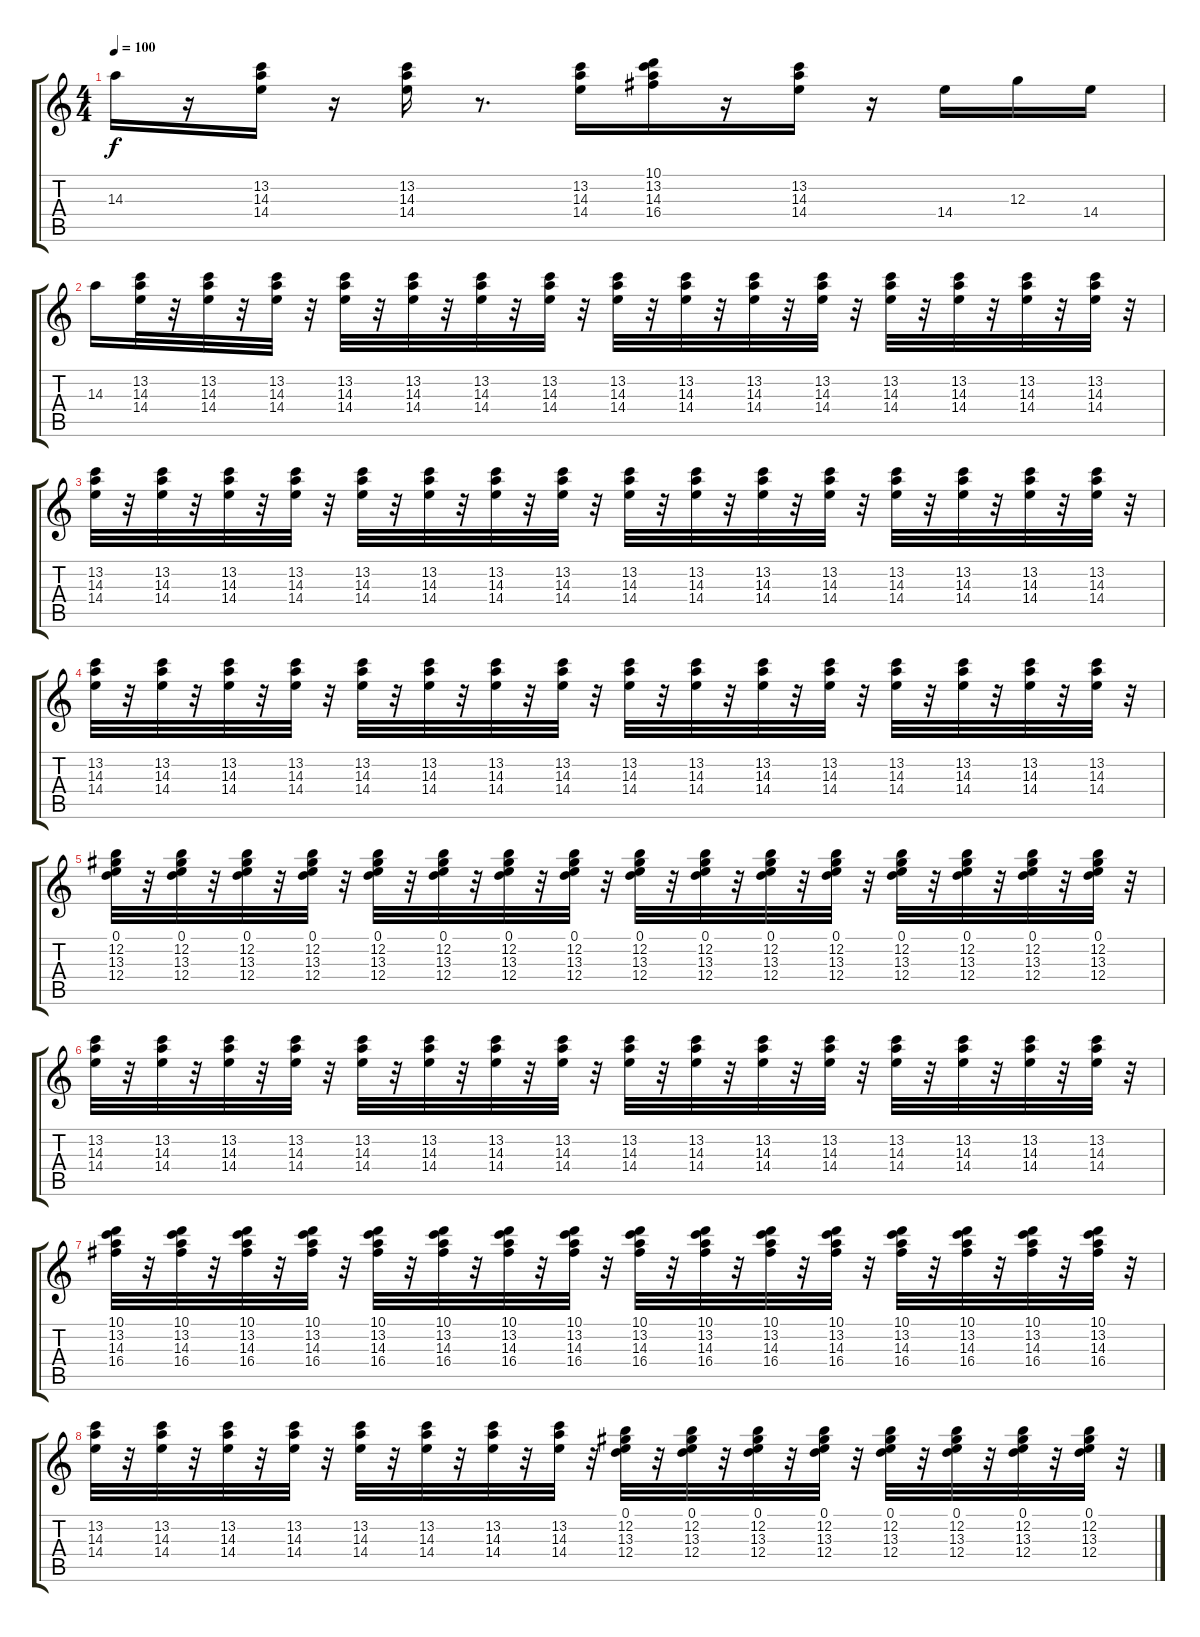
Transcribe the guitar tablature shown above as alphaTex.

\track "" {instrument acousticguitarnylon}
\staff {score tabs}
\tuning (E4 B3 G3 D3 A2 E2) {hide}
\ts (4 4)
\tempo 100
\clef g2
\ks c
14.3.16{dy f} r.16 (13.2 14.3 14.4).16 r.16 (13.2 14.3 14.4).16 r.8{d} (13.2 14.3 14.4).16 (10.1 13.2 14.3 16.4).16 r.16 (13.2 14.3 14.4).16 r.16 14.4.16 12.3.16 14.4.16 |
14.3.16 (13.2 14.3 14.4).32 r.32 (13.2 14.3 14.4).32 r.32 (13.2 14.3 14.4).32 r.32 (13.2 14.3 14.4).32 r.32 (13.2 14.3 14.4).32 r.32 (13.2 14.3 14.4).32 r.32 (13.2 14.3 14.4).32 r.32 (13.2 14.3 14.4).32 r.32 (13.2 14.3 14.4).32 r.32 (13.2 14.3 14.4).32 r.32 (13.2 14.3 14.4).32 r.32 (13.2 14.3 14.4).32 r.32 (13.2 14.3 14.4).32 r.32 (13.2 14.3 14.4).32 r.32 (13.2 14.3 14.4).32 r.32 |
(13.2 14.3 14.4).32 r.32 (13.2 14.3 14.4).32 r.32 (13.2 14.3 14.4).32 r.32 (13.2 14.3 14.4).32 r.32 (13.2 14.3 14.4).32 r.32 (13.2 14.3 14.4).32 r.32 (13.2 14.3 14.4).32 r.32 (13.2 14.3 14.4).32 r.32 (13.2 14.3 14.4).32 r.32 (13.2 14.3 14.4).32 r.32 (13.2 14.3 14.4).32 r.32 (13.2 14.3 14.4).32 r.32 (13.2 14.3 14.4).32 r.32 (13.2 14.3 14.4).32 r.32 (13.2 14.3 14.4).32 r.32 (13.2 14.3 14.4).32 r.32 |
(13.2 14.3 14.4).32 r.32 (13.2 14.3 14.4).32 r.32 (13.2 14.3 14.4).32 r.32 (13.2 14.3 14.4).32 r.32 (13.2 14.3 14.4).32 r.32 (13.2 14.3 14.4).32 r.32 (13.2 14.3 14.4).32 r.32 (13.2 14.3 14.4).32 r.32 (13.2 14.3 14.4).32 r.32 (13.2 14.3 14.4).32 r.32 (13.2 14.3 14.4).32 r.32 (13.2 14.3 14.4).32 r.32 (13.2 14.3 14.4).32 r.32 (13.2 14.3 14.4).32 r.32 (13.2 14.3 14.4).32 r.32 (13.2 14.3 14.4).32 r.32 |
(0.1 12.2 13.3 12.4).32 r.32 (0.1 12.2 13.3 12.4).32 r.32 (0.1 12.2 13.3 12.4).32 r.32 (0.1 12.2 13.3 12.4).32 r.32 (0.1 12.2 13.3 12.4).32 r.32 (0.1 12.2 13.3 12.4).32 r.32 (0.1 12.2 13.3 12.4).32 r.32 (0.1 12.2 13.3 12.4).32 r.32 (0.1 12.2 13.3 12.4).32 r.32 (0.1 12.2 13.3 12.4).32 r.32 (0.1 12.2 13.3 12.4).32 r.32 (0.1 12.2 13.3 12.4).32 r.32 (0.1 12.2 13.3 12.4).32 r.32 (0.1 12.2 13.3 12.4).32 r.32 (0.1 12.2 13.3 12.4).32 r.32 (0.1 12.2 13.3 12.4).32 r.32 |
(13.2 14.3 14.4).32 r.32 (13.2 14.3 14.4).32 r.32 (13.2 14.3 14.4).32 r.32 (13.2 14.3 14.4).32 r.32 (13.2 14.3 14.4).32 r.32 (13.2 14.3 14.4).32 r.32 (13.2 14.3 14.4).32 r.32 (13.2 14.3 14.4).32 r.32 (13.2 14.3 14.4).32 r.32 (13.2 14.3 14.4).32 r.32 (13.2 14.3 14.4).32 r.32 (13.2 14.3 14.4).32 r.32 (13.2 14.3 14.4).32 r.32 (13.2 14.3 14.4).32 r.32 (13.2 14.3 14.4).32 r.32 (13.2 14.3 14.4).32 r.32 |
(10.1 13.2 14.3 16.4).32 r.32 (10.1 13.2 14.3 16.4).32 r.32 (10.1 13.2 14.3 16.4).32 r.32 (10.1 13.2 14.3 16.4).32 r.32 (10.1 13.2 14.3 16.4).32 r.32 (10.1 13.2 14.3 16.4).32 r.32 (10.1 13.2 14.3 16.4).32 r.32 (10.1 13.2 14.3 16.4).32 r.32 (10.1 13.2 14.3 16.4).32 r.32 (10.1 13.2 14.3 16.4).32 r.32 (10.1 13.2 14.3 16.4).32 r.32 (10.1 13.2 14.3 16.4).32 r.32 (10.1 13.2 14.3 16.4).32 r.32 (10.1 13.2 14.3 16.4).32 r.32 (10.1 13.2 14.3 16.4).32 r.32 (10.1 13.2 14.3 16.4).32 r.32 |
(13.2 14.3 14.4).32 r.32 (13.2 14.3 14.4).32 r.32 (13.2 14.3 14.4).32 r.32 (13.2 14.3 14.4).32 r.32 (13.2 14.3 14.4).32 r.32 (13.2 14.3 14.4).32 r.32 (13.2 14.3 14.4).32 r.32 (13.2 14.3 14.4).32 r.32 (0.1 12.2 13.3 12.4).32 r.32 (0.1 12.2 13.3 12.4).32 r.32 (0.1 12.2 13.3 12.4).32 r.32 (0.1 12.2 13.3 12.4).32 r.32 (0.1 12.2 13.3 12.4).32 r.32 (0.1 12.2 13.3 12.4).32 r.32 (0.1 12.2 13.3 12.4).32 r.32 (0.1 12.2 13.3 12.4).32 r.32
